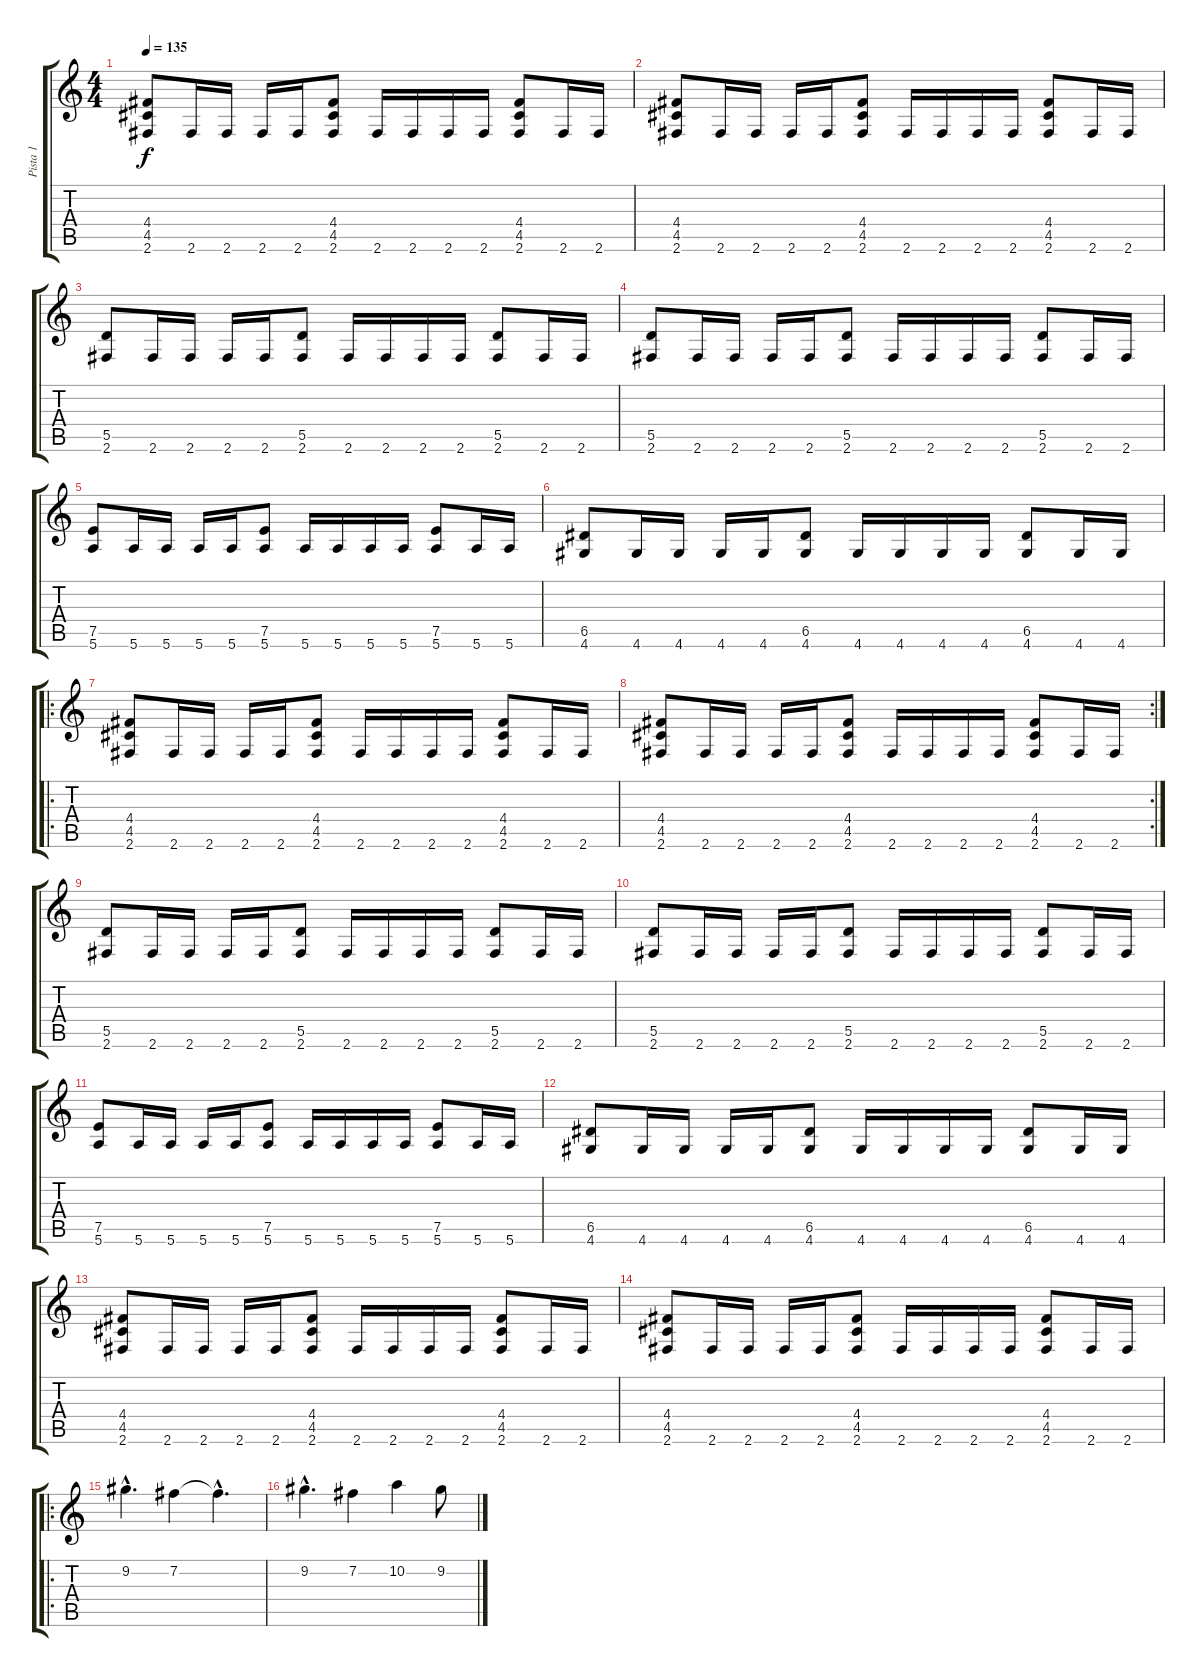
\track ("Pista 1" "Pista 1") {instrument distortionguitar}
\staff {score tabs}
\tuning (E4 B3 G3 D3 A2 E2) {hide}
\ts (4 4)
\tempo 135
\clef g2
\ks c
(4.4 4.5 2.6).8{dy f instrument distortionguitar} 2.6.16 2.6.16 2.6.16 2.6.16 (4.4 4.5 2.6).8 2.6.16 2.6.16 2.6.16 2.6.16 (4.4 4.5 2.6).8 2.6.16 2.6.16 |
(4.4 4.5 2.6).8 2.6.16 2.6.16 2.6.16 2.6.16 (4.4 4.5 2.6).8 2.6.16 2.6.16 2.6.16 2.6.16 (4.4 4.5 2.6).8 2.6.16 2.6.16 |
(5.5 2.6).8 2.6.16 2.6.16 2.6.16 2.6.16 (5.5 2.6).8 2.6.16 2.6.16 2.6.16 2.6.16 (5.5 2.6).8 2.6.16 2.6.16 |
(5.5 2.6).8 2.6.16 2.6.16 2.6.16 2.6.16 (5.5 2.6).8 2.6.16 2.6.16 2.6.16 2.6.16 (5.5 2.6).8 2.6.16 2.6.16 |
(7.5 5.6).8 5.6.16 5.6.16 5.6.16 5.6.16 (7.5 5.6).8 5.6.16 5.6.16 5.6.16 5.6.16 (7.5 5.6).8 5.6.16 5.6.16 |
(6.5 4.6).8 4.6.16 4.6.16 4.6.16 4.6.16 (6.5 4.6).8 4.6.16 4.6.16 4.6.16 4.6.16 (6.5 4.6).8 4.6.16 4.6.16 |
\ro
(4.4 4.5 2.6).8 2.6.16 2.6.16 2.6.16 2.6.16 (4.4 4.5 2.6).8 2.6.16 2.6.16 2.6.16 2.6.16 (4.4 4.5 2.6).8 2.6.16 2.6.16 |
\rc 2
(4.4 4.5 2.6).8 2.6.16 2.6.16 2.6.16 2.6.16 (4.4 4.5 2.6).8 2.6.16 2.6.16 2.6.16 2.6.16 (4.4 4.5 2.6).8 2.6.16 2.6.16 |
(5.5 2.6).8 2.6.16 2.6.16 2.6.16 2.6.16 (5.5 2.6).8 2.6.16 2.6.16 2.6.16 2.6.16 (5.5 2.6).8 2.6.16 2.6.16 |
(5.5 2.6).8 2.6.16 2.6.16 2.6.16 2.6.16 (5.5 2.6).8 2.6.16 2.6.16 2.6.16 2.6.16 (5.5 2.6).8 2.6.16 2.6.16 |
(7.5 5.6).8 5.6.16 5.6.16 5.6.16 5.6.16 (7.5 5.6).8 5.6.16 5.6.16 5.6.16 5.6.16 (7.5 5.6).8 5.6.16 5.6.16 |
(6.5 4.6).8 4.6.16 4.6.16 4.6.16 4.6.16 (6.5 4.6).8 4.6.16 4.6.16 4.6.16 4.6.16 (6.5 4.6).8 4.6.16 4.6.16 |
(4.4 4.5 2.6).8 2.6.16 2.6.16 2.6.16 2.6.16 (4.4 4.5 2.6).8 2.6.16 2.6.16 2.6.16 2.6.16 (4.4 4.5 2.6).8 2.6.16 2.6.16 |
(4.4 4.5 2.6).8 2.6.16 2.6.16 2.6.16 2.6.16 (4.4 4.5 2.6).8 2.6.16 2.6.16 2.6.16 2.6.16 (4.4 4.5 2.6).8 2.6.16 2.6.16 |
\ro
9.2{hac}.4{d} 7.2.4 7.2{hac t}.4{d} |
9.2{hac}.4{d} 7.2.4 10.2.4 9.2.8
